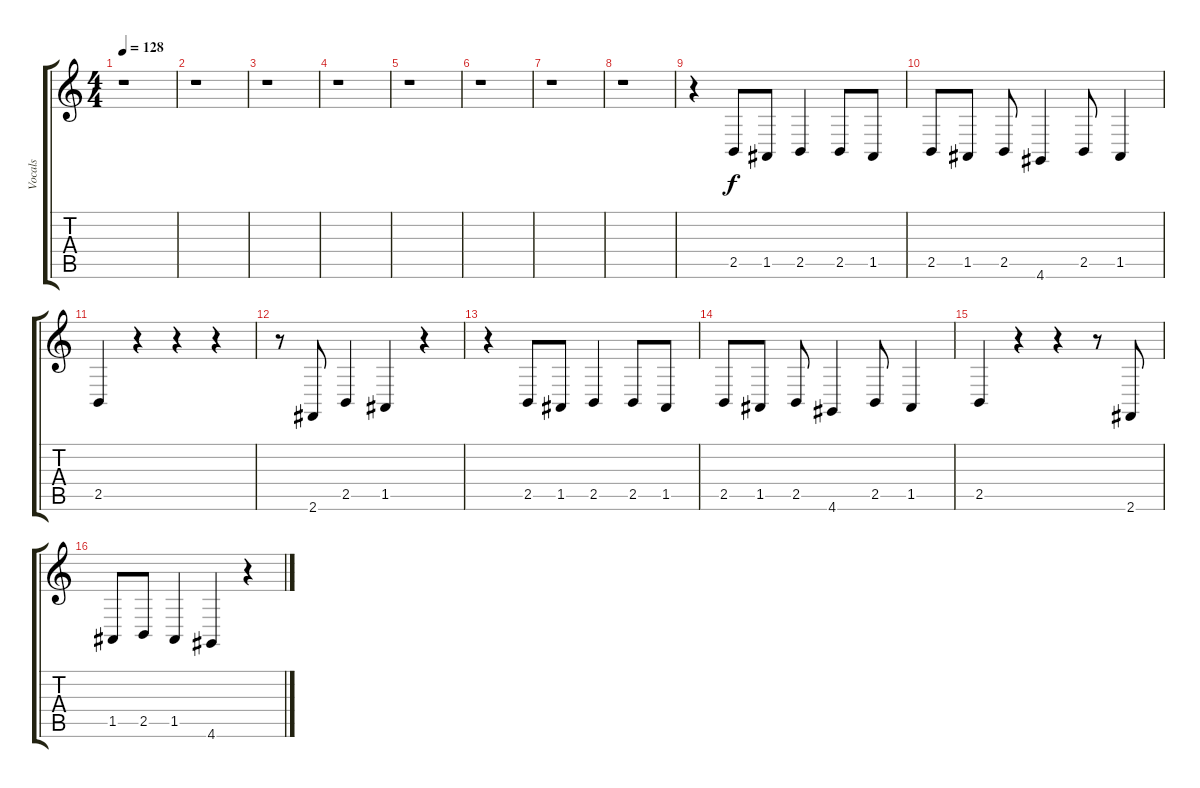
\track ("Vocals" "Vocals") {instrument clarinet}
\staff {score tabs}
\tuning (E4 B3 G3 D3 A2 E2) {hide}
\ts (4 4)
\tempo 128
\clef g2
\ks c
r.1{dy f instrument clarinet} |
r.1 |
r.1 |
r.1 |
r.1 |
r.1 |
r.1 |
r.1 |
r.4 2.5.8 1.5.8 2.5.4 2.5.8 1.5.8 |
2.5.8 1.5.8 2.5.8 4.6.4 2.5.8 1.5.4 |
2.5.4 r.4 r.4 r.4 |
r.8 2.6.8 2.5.4 1.5.4 r.4 |
r.4 2.5.8 1.5.8 2.5.4 2.5.8 1.5.8 |
2.5.8 1.5.8 2.5.8 4.6.4 2.5.8 1.5.4 |
2.5.4 r.4 r.4 r.8 2.6.8 |
1.5.8 2.5.8 1.5.4 4.6.4 r.4
